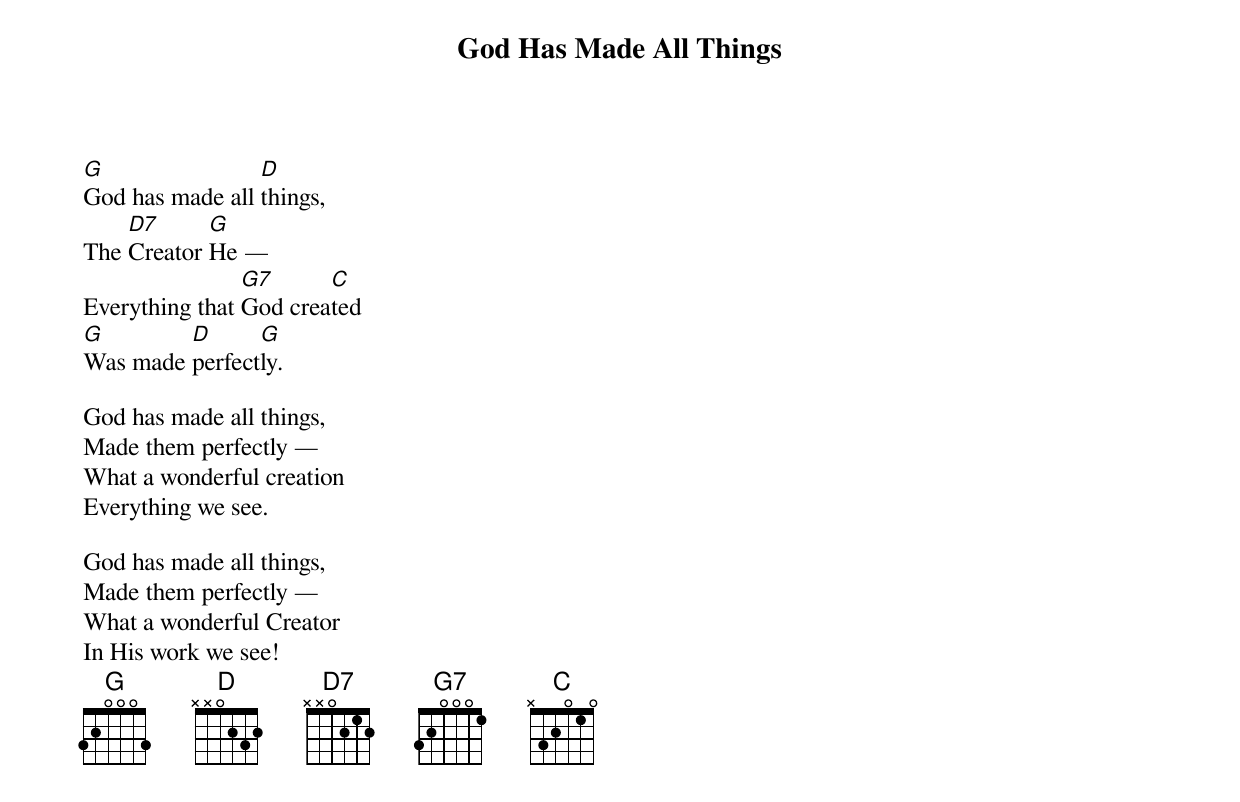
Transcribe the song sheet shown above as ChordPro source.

{title: God Has Made All Things}


[G]God has made all [D]things,
The [D7]Creator [G]He —
Everything that [G7]God crea[C]ted
[G]Was made [D]perfect[G]ly.

God has made all things,
Made them perfectly —
What a wonderful creation
Everything we see.

God has made all things,
Made them perfectly —
What a wonderful Creator
In His work we see!
